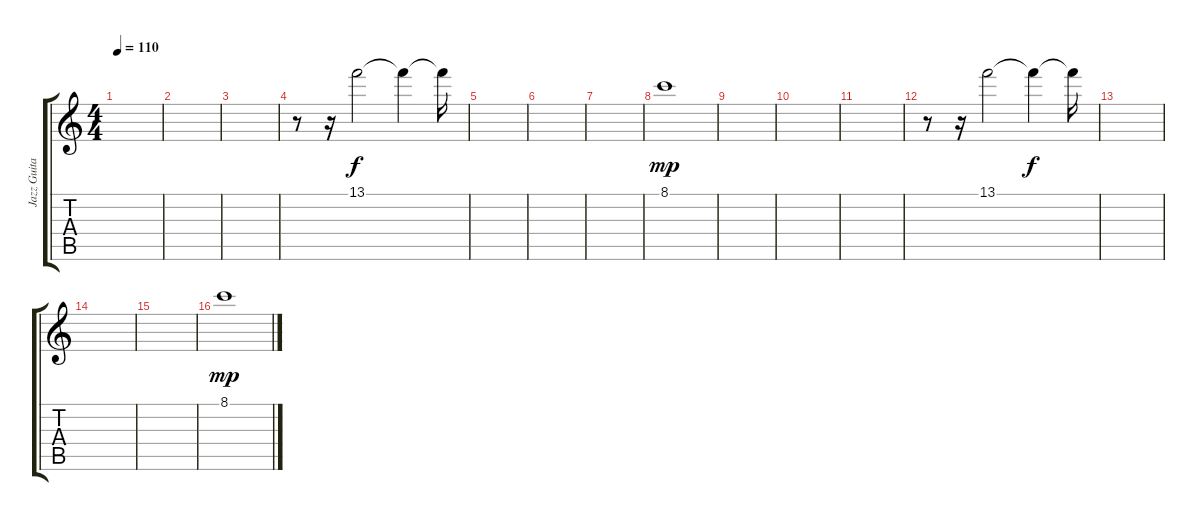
\track ("Jazz Guitar" "Jazz Guita") {instrument electricguitarjazz}
\staff {score tabs}
\tuning (E4 B3 G3 D3 A2 E2) {hide}
\ts (4 4)
\tempo 110
\clef g2
\ks c
|
|
|
r.8 r.16 13.1.2 13.1{t}.4{dy f} 13.1{t}.16 |
|
|
|
8.1.1{dy mp} |
|
|
|
r.8 r.16 13.1.2 13.1{t}.4{dy f} 13.1{t}.16 |
|
|
|
8.1.1{dy mp}
